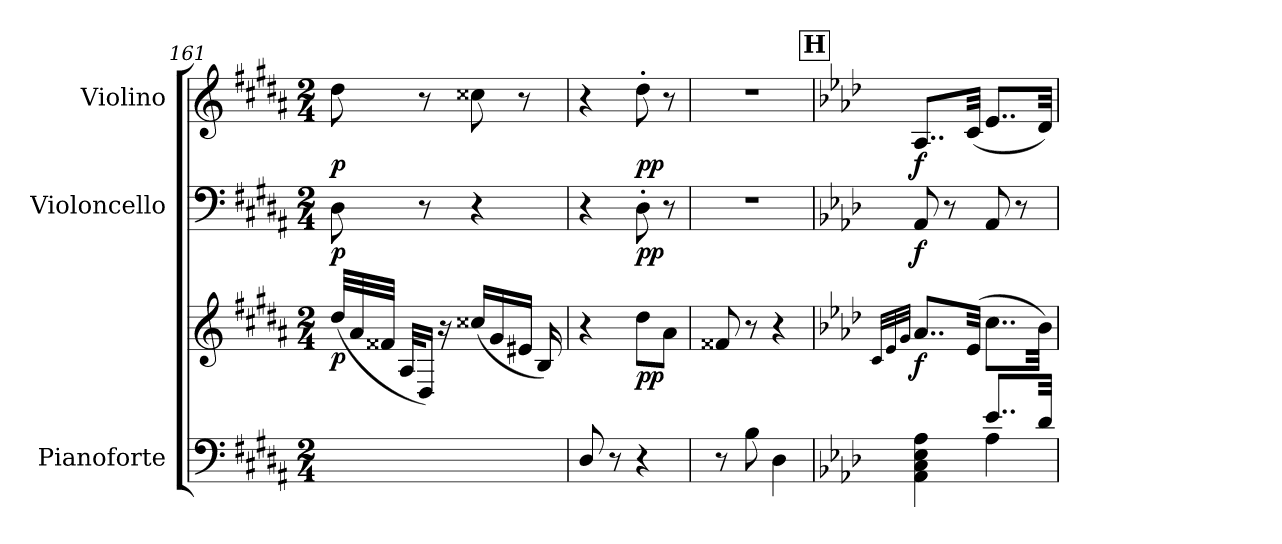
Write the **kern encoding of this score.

**kern	**kern	**dynam	**kern	**dynam	**kern	**dynam
*part3	*part3	*part3	*part2	*part2	*part1	*part1
*staff4	*staff3	*staff3/4	*staff2	*staff2	*staff1	*staff1
*I"Pianoforte	*	*	*I"Violoncello	*	*I"Violino	*
*I'Pno	*	*	*	*	*	*
*clefF4	*clefG2	*	*clefF4	*	*clefG2	*
*k[f#c#g#d#a#]	*k[f#c#g#d#a#]	*	*k[f#c#g#d#a#]	*	*k[f#c#g#d#a#]	*
*B:	*B:	*	*B:	*	*B:	*
*M2/4	*M2/4	*	*M2/4	*	*M2/4	*
=161	=161	=161	=161	=161	=161	=161
!	!	!LO:DY:b	!	!LO:DY:b	!	!LO:DY:b
2ryy	(<32dd#/LLL	p	8D#\	p	8dd#\	p
.	32a#/	.	.	.	.	.
.	32f##X/JJJ	.	.	.	.	.
.	32A#/KLL	.	.	.	.	.
.	16D#/JJ)	.	8r	.	8r	.
.	16r	.	.	.	.	.
.	(<16cc##X/LL	.	4r	.	8cc##X\	.
.	16g#/	.	.	.	.	.
.	16e#X/JJ	.	.	.	8r	.
.	16B/)	.	.	.	.	.
!!LO:LB:g=z
=162	=162	=162	=162	=162	=162	=162
8D#/	4r	.	4r	.	4r	.
8r	.	.	.	.	.	.
!	!	!LO:DY:b	!	!LO:DY:b	!	!LO:DY:b
4r	8dd#\L	pp	8D#'\	pp	8dd#'\	pp
.	8a#\J	.	8r	.	8r	.
=163	=163	=163	=163	=163	=163	=163
8r	8f##X/	.	2r	.	2r	.
8B\	8r	.	.	.	.	.
4D#\	4r	.	.	.	.	.
!!LO:REH:place=s1:a:fs=14:t=H
=164	=164	=164	=164	=164	=164	=164
*k[b-e-a-d-]	*k[b-e-a-d-]	*	*k[b-e-a-d-]	*	*k[b-e-a-d-]	*
*A-:	*A-:	*	*A-:	*	*A-:	*
.	32qc/LLL	.	.	.	.	.
.	32qe-/	.	.	.	.	.
.	32qg/JJJ	.	.	.	.	.
*^	*	*	*	*	*	*
!	!	!	!LO:DY:b	!	!LO:DY:b	!	!LO:DY:b
4ryy	4AA-\ 4C\ 4E-\ 4A-\	8..a-/L	f	8AA-/	f	8..A-/L	f
.	.	.	.	8r	.	.	.
.	.	(>32e-/Jkk	.	.	.	(<32c/Jkk	.
8..e-/L	4A-\	8..cc\L	.	8AA-/	.	8..e-/L	.
.	.	.	.	8r	.	.	.
32d-/Jkk	.	32b-\Jkk)	.	.	.	32d-/Jkk)	.
*v	*v	*	*	*	*	*	*
=	=	=	=	=	=	=
*-	*-	*-	*-	*-	*-	*-
